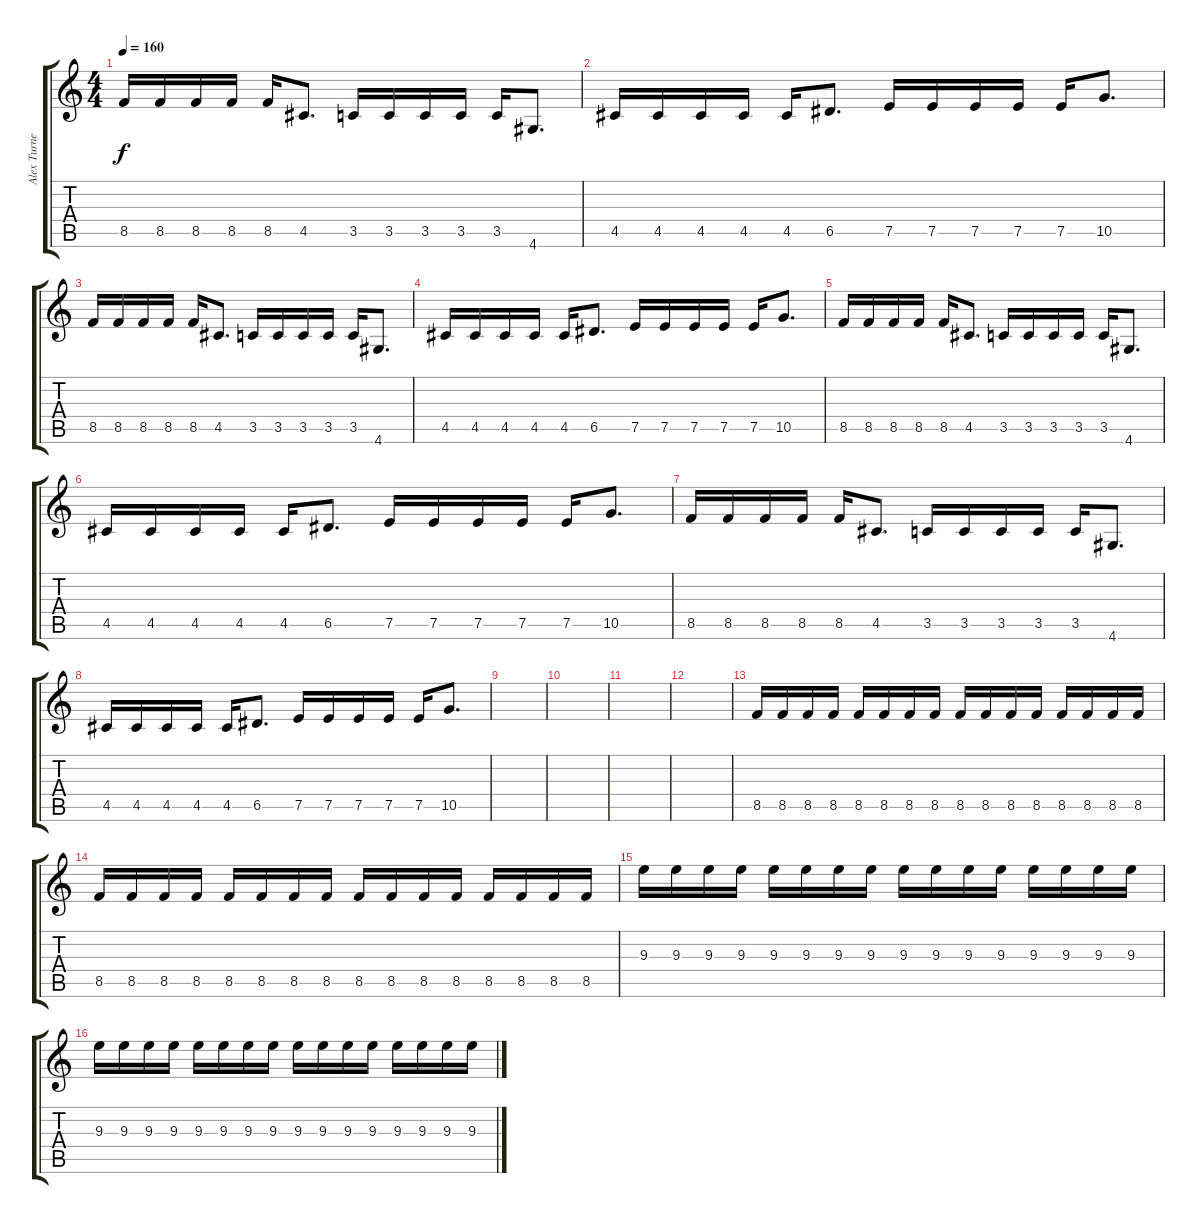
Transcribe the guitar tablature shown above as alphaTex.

\track ("Alex Turner" "Alex Turne") {instrument distortionguitar}
\staff {score tabs}
\tuning (E4 B3 G3 D3 A2 E2) {hide}
\ts (4 4)
\tempo 160
\clef g2
\ks c
8.5.16{dy f} 8.5.16 8.5.16 8.5.16 8.5.16 4.5.8{d} 3.5.16 3.5.16 3.5.16 3.5.16 3.5.16 4.6.8{d} |
4.5.16 4.5.16 4.5.16 4.5.16 4.5.16 6.5.8{d} 7.5.16 7.5.16 7.5.16 7.5.16 7.5.16 10.5.8{d} |
8.5.16 8.5.16 8.5.16 8.5.16 8.5.16 4.5.8{d} 3.5.16 3.5.16 3.5.16 3.5.16 3.5.16 4.6.8{d} |
4.5.16 4.5.16 4.5.16 4.5.16 4.5.16 6.5.8{d} 7.5.16 7.5.16 7.5.16 7.5.16 7.5.16 10.5.8{d} |
8.5.16 8.5.16 8.5.16 8.5.16 8.5.16 4.5.8{d} 3.5.16 3.5.16 3.5.16 3.5.16 3.5.16 4.6.8{d} |
4.5.16 4.5.16 4.5.16 4.5.16 4.5.16 6.5.8{d} 7.5.16 7.5.16 7.5.16 7.5.16 7.5.16 10.5.8{d} |
8.5.16 8.5.16 8.5.16 8.5.16 8.5.16 4.5.8{d} 3.5.16 3.5.16 3.5.16 3.5.16 3.5.16 4.6.8{d} |
4.5.16 4.5.16 4.5.16 4.5.16 4.5.16 6.5.8{d} 7.5.16 7.5.16 7.5.16 7.5.16 7.5.16 10.5.8{d} |
|
|
|
|
8.5.16 8.5.16 8.5.16 8.5.16 8.5.16 8.5.16 8.5.16 8.5.16 8.5.16 8.5.16 8.5.16 8.5.16 8.5.16 8.5.16 8.5.16 8.5.16 |
8.5.16 8.5.16 8.5.16 8.5.16 8.5.16 8.5.16 8.5.16 8.5.16 8.5.16 8.5.16 8.5.16 8.5.16 8.5.16 8.5.16 8.5.16 8.5.16 |
9.3.16 9.3.16 9.3.16 9.3.16 9.3.16 9.3.16 9.3.16 9.3.16 9.3.16 9.3.16 9.3.16 9.3.16 9.3.16 9.3.16 9.3.16 9.3.16 |
9.3.16 9.3.16 9.3.16 9.3.16 9.3.16 9.3.16 9.3.16 9.3.16 9.3.16 9.3.16 9.3.16 9.3.16 9.3.16 9.3.16 9.3.16 9.3.16
